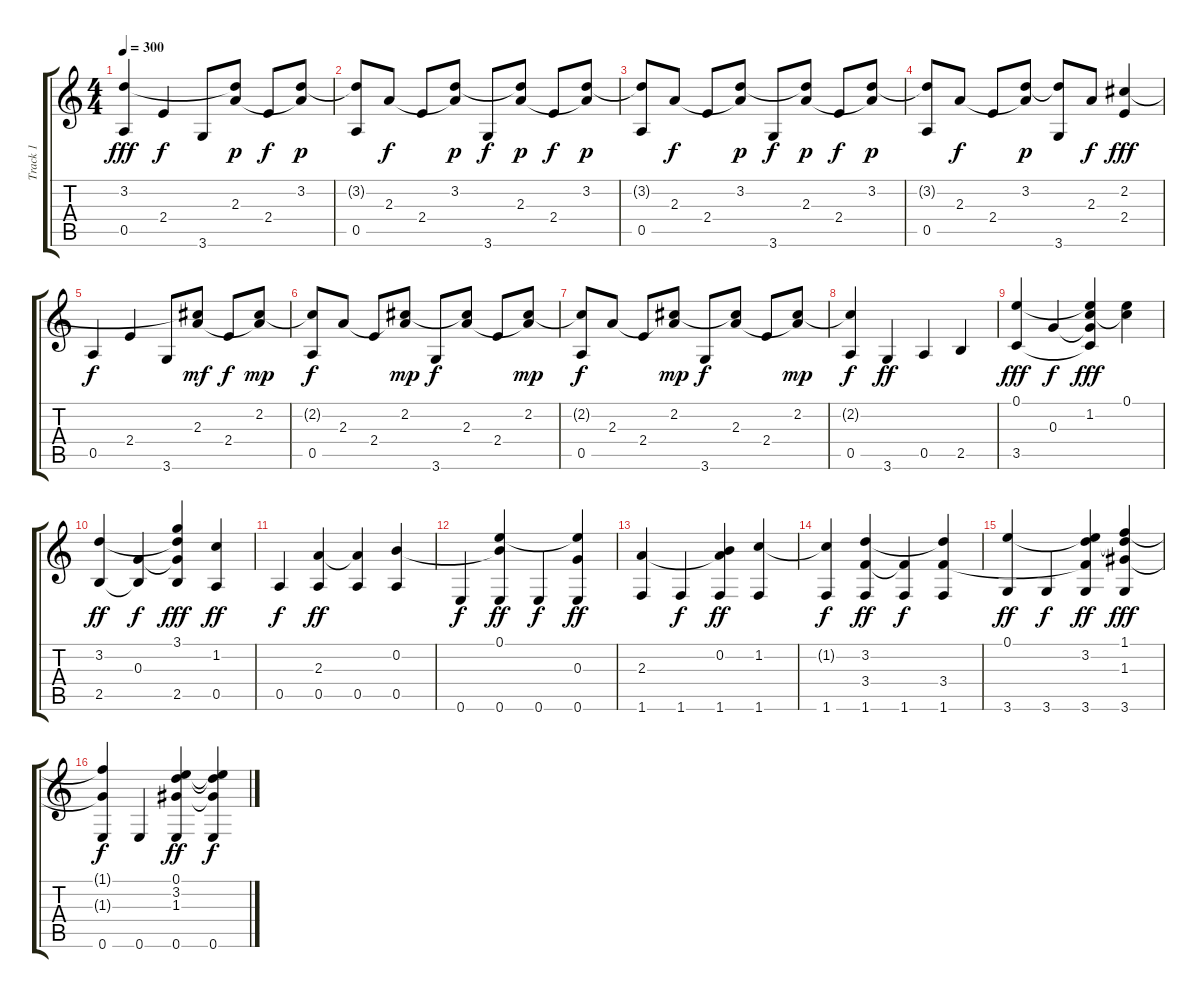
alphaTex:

\track ("Track 1" "Track 1") {instrument acousticguitarsteel}
\staff {score tabs}
\tuning (E4 B3 G3 D3 A2 E2) {hide}
\ts (4 4)
\tempo 300
\clef g2
\ks c
(3.2 0.5).4{dy fff} 2.4.4{dy f} 3.6.8 (3.2{t} 2.3).8{dy p} 2.4.8{dy f} (3.2 2.3{t}).8{dy p} |
(3.2{t} 0.5).8 2.3.8{dy f} 2.4.8 (3.2 2.3{t}).8{dy p} 3.6.8{dy f} (3.2{t} 2.3).8{dy p} 2.4.8{dy f} (3.2 2.3{t}).8{dy p} |
(3.2{t} 0.5).8 2.3.8{dy f} 2.4.8 (3.2 2.3{t}).8{dy p} 3.6.8{dy f} (3.2{t} 2.3).8{dy p} 2.4.8{dy f} (3.2 2.3{t}).8{dy p} |
(3.2{t} 0.5).8 2.3.8{dy f} 2.4.8 (3.2 2.3{t}).8{dy p} (3.2{t} 3.6).8 2.3.8{dy f} (2.2 2.4).4{dy fff} |
0.5.4{dy f} 2.4.4 3.6.8 (2.2{t} 2.3).8{dy mf} 2.4.8{dy f} (2.2 2.3{t}).8{dy mp} |
(2.2{t} 0.5).8{dy f} 2.3.8 2.4.8 (2.2 2.3{t}).8{dy mp} 3.6.8{dy f} (2.2{t} 2.3).8 2.4.8 (2.2 2.3{t}).8{dy mp} |
(2.2{t} 0.5).8{dy f} 2.3.8 2.4.8 (2.2 2.3{t}).8{dy mp} 3.6.8{dy f} (2.2{t} 2.3).8 2.4.8 (2.2 2.3{t}).8{dy mp} |
(2.2{t} 0.5).4{dy f} 3.6.4{dy ff} 0.5.4 2.5.4 |
(0.1 3.5).4{dy fff} 0.3.4{dy f} (0.1{t} 1.2 0.3{t} 3.5{t}).4{dy fff} (0.1 1.2{t}).4 |
(3.2 2.5).4{dy ff} (0.3 2.5{t}).4{dy f} (3.1 3.2{t} 0.3{t} 2.5).4{dy fff} (1.2 0.5).4{dy ff} |
0.5.4{dy f} (2.3 0.5).4{dy ff} (2.3{t} 0.5).4 (0.2 0.5).4 |
0.6.4{dy f} (0.1 0.2{t} 0.6).4{dy ff} 0.6.4{dy f} (0.1{t} 0.3 0.6).4{dy ff} |
(2.3 1.6).4 1.6.4{dy f} (0.2 2.3{t} 1.6).4{dy ff} (1.2 1.6).4 |
(1.2{t} 1.6).4{dy f} (3.2 3.4 1.6).4{dy ff} (3.4{t} 1.6).4{dy f} (3.2{t} 3.4 1.6).4 |
(0.1 3.6).4{dy ff} 3.6.4{dy f} (0.1{t} 3.2 3.4{t} 3.6).4{dy ff} (1.1 3.2{t} 1.3 3.6).4{dy fff} |
(1.1{t} 1.3{t} 0.6).4{dy f} 0.6.4 (0.1 3.2 1.3 0.6).4{dy ff} (0.1{t} 3.2{t} 1.3{t} 0.6).4{dy f}
